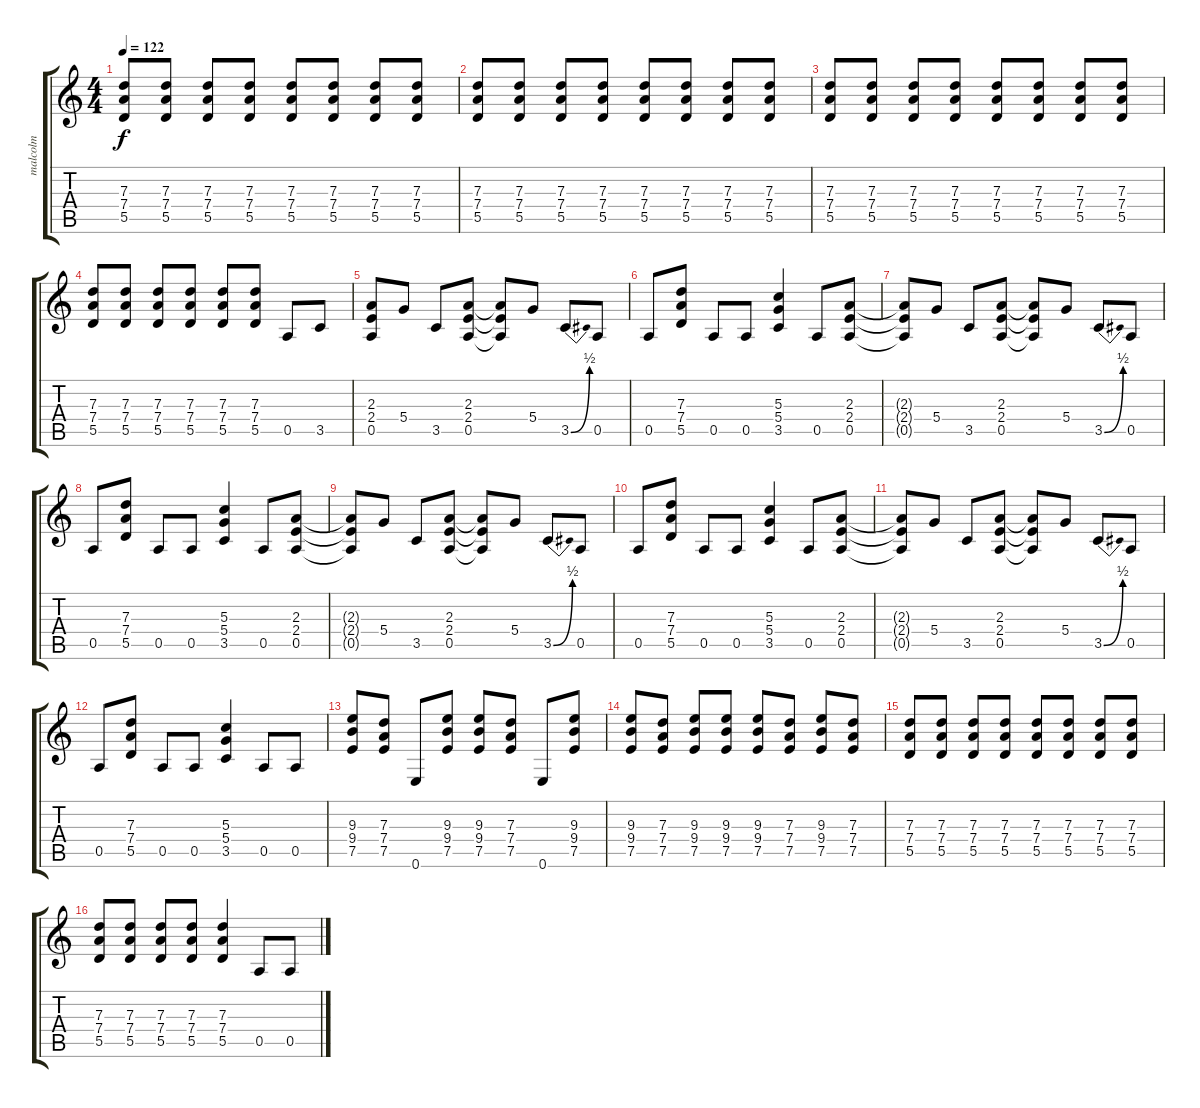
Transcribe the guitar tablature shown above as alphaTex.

\track ("malcolm" "malcolm") {instrument overdrivenguitar}
\staff {score tabs}
\tuning (E4 B3 G3 D3 A2 E2) {hide}
\ts (4 4)
\tempo 122
\clef g2
\ks c
(7.3 7.4 5.5).8{dy f instrument overdrivenguitar} (7.3 7.4 5.5).8 (7.3 7.4 5.5).8 (7.3 7.4 5.5).8 (7.3 7.4 5.5).8 (7.3 7.4 5.5).8 (7.3 7.4 5.5).8 (7.3 7.4 5.5).8 |
(7.3 7.4 5.5).8 (7.3 7.4 5.5).8 (7.3 7.4 5.5).8 (7.3 7.4 5.5).8 (7.3 7.4 5.5).8 (7.3 7.4 5.5).8 (7.3 7.4 5.5).8 (7.3 7.4 5.5).8 |
(7.3 7.4 5.5).8 (7.3 7.4 5.5).8 (7.3 7.4 5.5).8 (7.3 7.4 5.5).8 (7.3 7.4 5.5).8 (7.3 7.4 5.5).8 (7.3 7.4 5.5).8 (7.3 7.4 5.5).8 |
(7.3 7.4 5.5).8 (7.3 7.4 5.5).8 (7.3 7.4 5.5).8 (7.3 7.4 5.5).8 (7.3 7.4 5.5).8 (7.3 7.4 5.5).8 0.5.8 3.5.8 |
(2.3 2.4 0.5).8 5.4.8 3.5.8 (2.3 2.4 0.5).8 (2.3{t} 2.4{t} 0.5{t}).8 5.4.8 3.5{be (bend 0 0 60 2)}.8 0.5.8{instrument electricguitarmuted} |
0.5.8 (7.3 7.4 5.5).8{instrument overdrivenguitar} 0.5.8{instrument electricguitarmuted} 0.5.8 (5.3 5.4 3.5).4{instrument overdrivenguitar} 0.5.8{instrument electricguitarmuted} (2.3 2.4 0.5).8{instrument overdrivenguitar} |
(2.3{t} 2.4{t} 0.5{t}).8 5.4.8 3.5.8 (2.3 2.4 0.5).8 (2.3{t} 2.4{t} 0.5{t}).8 5.4.8 3.5{be (bend 0 0 60 2)}.8 0.5.8{instrument electricguitarmuted} |
0.5.8 (7.3 7.4 5.5).8{instrument overdrivenguitar} 0.5.8{instrument electricguitarmuted} 0.5.8 (5.3 5.4 3.5).4{instrument overdrivenguitar} 0.5.8{instrument electricguitarmuted} (2.3 2.4 0.5).8{instrument overdrivenguitar} |
(2.3{t} 2.4{t} 0.5{t}).8 5.4.8 3.5.8 (2.3 2.4 0.5).8 (2.3{t} 2.4{t} 0.5{t}).8 5.4.8 3.5{be (bend 0 0 60 2)}.8 0.5.8{instrument electricguitarmuted} |
0.5.8 (7.3 7.4 5.5).8{instrument overdrivenguitar} 0.5.8{instrument electricguitarmuted} 0.5.8 (5.3 5.4 3.5).4{instrument overdrivenguitar} 0.5.8{instrument electricguitarmuted} (2.3 2.4 0.5).8{instrument overdrivenguitar} |
(2.3{t} 2.4{t} 0.5{t}).8 5.4.8 3.5.8 (2.3 2.4 0.5).8 (2.3{t} 2.4{t} 0.5{t}).8 5.4.8 3.5{be (bend 0 0 60 2)}.8 0.5.8{instrument electricguitarmuted} |
0.5.8 (7.3 7.4 5.5).8{instrument overdrivenguitar} 0.5.8{instrument electricguitarmuted} 0.5.8 (5.3 5.4 3.5).4{instrument overdrivenguitar} 0.5.8 0.5.8 |
(9.3 9.4 7.5).8 (7.3 7.4 7.5).8 0.6.8 (9.3 9.4 7.5).8 (9.3 9.4 7.5).8 (7.3 7.4 7.5).8 0.6.8 (9.3 9.4 7.5).8 |
(9.3 9.4 7.5).8 (7.3 7.4 7.5).8 (9.3 9.4 7.5).8 (9.3 9.4 7.5).8 (9.3 9.4 7.5).8 (7.3 7.4 7.5).8 (9.3 9.4 7.5).8 (7.3 7.4 7.5).8 |
(7.3 7.4 5.5).8 (7.3 7.4 5.5).8 (7.3 7.4 5.5).8 (7.3 7.4 5.5).8 (7.3 7.4 5.5).8 (7.3 7.4 5.5).8 (7.3 7.4 5.5).8 (7.3 7.4 5.5).8 |
(7.3 7.4 5.5).8 (7.3 7.4 5.5).8 (7.3 7.4 5.5).8 (7.3 7.4 5.5).8 (7.3 7.4 5.5).4 0.5.8 0.5.8
